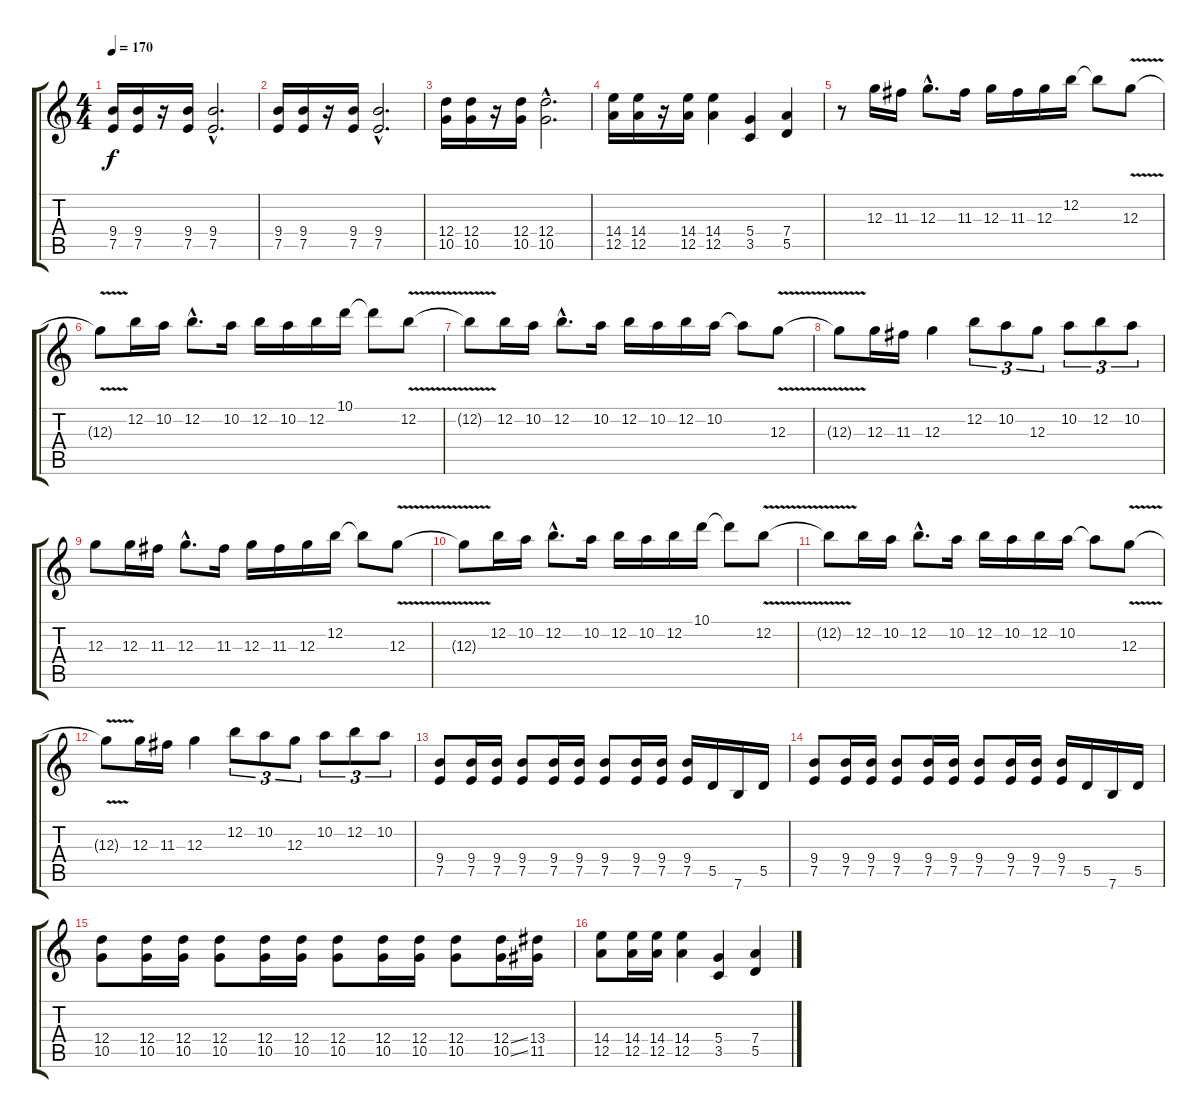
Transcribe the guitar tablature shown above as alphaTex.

\track "" {instrument distortionguitar}
\staff {score tabs}
\tuning (E4 B3 G3 D3 A2 E2) {hide}
\ts (4 4)
\tempo 170
\clef g2
\ks c
(9.4 7.5).16{dy f} (9.4 7.5).16 r.16 (9.4 7.5).16 (9.4{hac} 7.5{hac}).2{d} |
(9.4 7.5).16 (9.4 7.5).16 r.16 (9.4 7.5).16 (9.4{hac} 7.5{hac}).2{d} |
(12.4 10.5).16 (12.4 10.5).16 r.16 (12.4 10.5).16 (12.4{hac} 10.5{hac}).2{d} |
(14.4 12.5).16 (14.4 12.5).16 r.16 (14.4 12.5).16 (14.4 12.5).4 (5.4 3.5).4 (7.4 5.5).4 |
\section ("" "")
r.8 12.3.16 11.3.16 12.3{hac}.8{d} 11.3.16 12.3.16 11.3.16 12.3.16 12.2.16 12.2{t}.8 12.3{v}.8 |
12.3{t}.8 12.2.16 10.2.16 12.2{hac}.8{d} 10.2.16 12.2.16 10.2.16 12.2.16 10.1.16 10.1{t}.8 12.2{v}.8 |
12.2{t}.8 12.2.16 10.2.16 12.2{hac}.8{d} 10.2.16 12.2.16 10.2.16 12.2.16 10.2.16 10.2{t}.8 12.3{v}.8 |
12.3{t}.8 12.3.16 11.3.16 12.3.4 12.2.8{tu (3 2)} 10.2.8{tu (3 2)} 12.3.8{tu (3 2)} 10.2.8{tu (3 2)} 12.2.8{tu (3 2)} 10.2.8{tu (3 2)} |
12.3.8 12.3.16 11.3.16 12.3{hac}.8{d} 11.3.16 12.3.16 11.3.16 12.3.16 12.2.16 12.2{t}.8 12.3{v}.8 |
12.3{t}.8 12.2.16 10.2.16 12.2{hac}.8{d} 10.2.16 12.2.16 10.2.16 12.2.16 10.1.16 10.1{t}.8 12.2{v}.8 |
12.2{t}.8 12.2.16 10.2.16 12.2{hac}.8{d} 10.2.16 12.2.16 10.2.16 12.2.16 10.2.16 10.2{t}.8 12.3{v}.8 |
12.3{t}.8 12.3.16 11.3.16 12.3.4 12.2.8{tu (3 2)} 10.2.8{tu (3 2)} 12.3.8{tu (3 2)} 10.2.8{tu (3 2)} 12.2.8{tu (3 2)} 10.2.8{tu (3 2)} |
(9.4 7.5).8 (9.4 7.5).16 (9.4 7.5).16 (9.4 7.5).8 (9.4 7.5).16 (9.4 7.5).16 (9.4 7.5).8 (9.4 7.5).16 (9.4 7.5).16 (9.4 7.5).16 5.5.16 7.6.16 5.5.16 |
(9.4 7.5).8 (9.4 7.5).16 (9.4 7.5).16 (9.4 7.5).8 (9.4 7.5).16 (9.4 7.5).16 (9.4 7.5).8 (9.4 7.5).16 (9.4 7.5).16 (9.4 7.5).16 5.5.16 7.6.16 5.5.16 |
(12.4 10.5).8 (12.4 10.5).16 (12.4 10.5).16 (12.4 10.5).8 (12.4 10.5).16 (12.4 10.5).16 (12.4 10.5).8 (12.4 10.5).16 (12.4 10.5).16 (12.4 10.5).8 (12.4{ss} 10.5{ss}).16 (13.4 11.5).16 |
(14.4 12.5).8 (14.4 12.5).16 (14.4 12.5).16 (14.4 12.5).4 (5.4 3.5).4 (7.4 5.5).4
